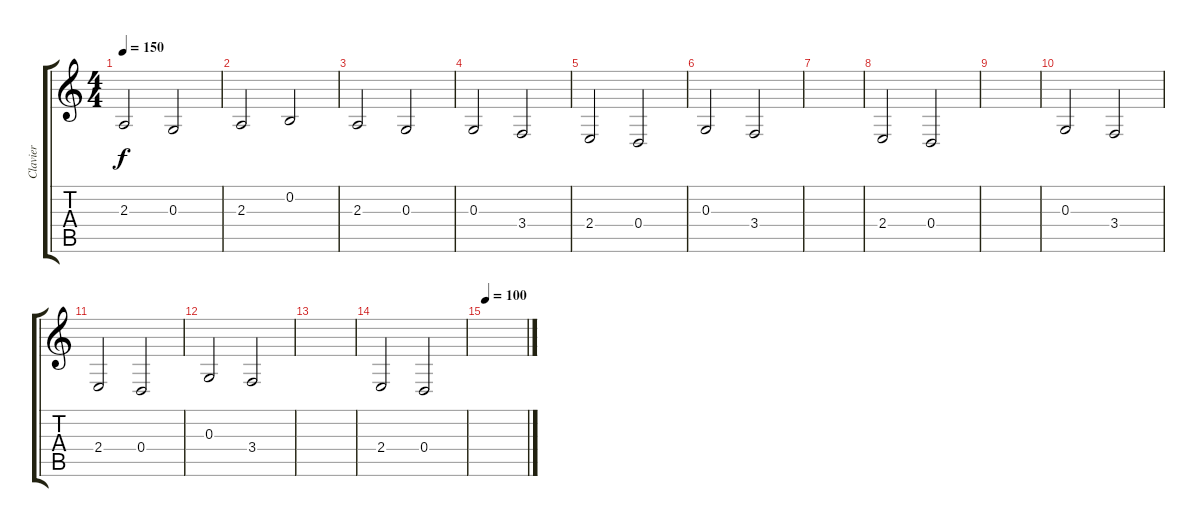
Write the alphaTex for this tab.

\track ("Clavier" "Clavier") {instrument stringensemble1}
\staff {score tabs}
\tuning (E4 B3 G3 D3 A2 E2) {hide}
\ts (4 4)
\tempo 150
\clef g2
\ks c
2.3.2{dy f} 0.3.2 |
2.3.2 0.2.2 |
2.3.2 0.3.2 |
0.3.2 3.4.2 |
2.4.2 0.4.2 |
0.3.2 3.4.2 |
|
2.4.2 0.4.2 |
|
0.3.2 3.4.2 |
2.4.2 0.4.2 |
0.3.2 3.4.2 |
|
2.4.2 0.4.2 |
\tempo 100
